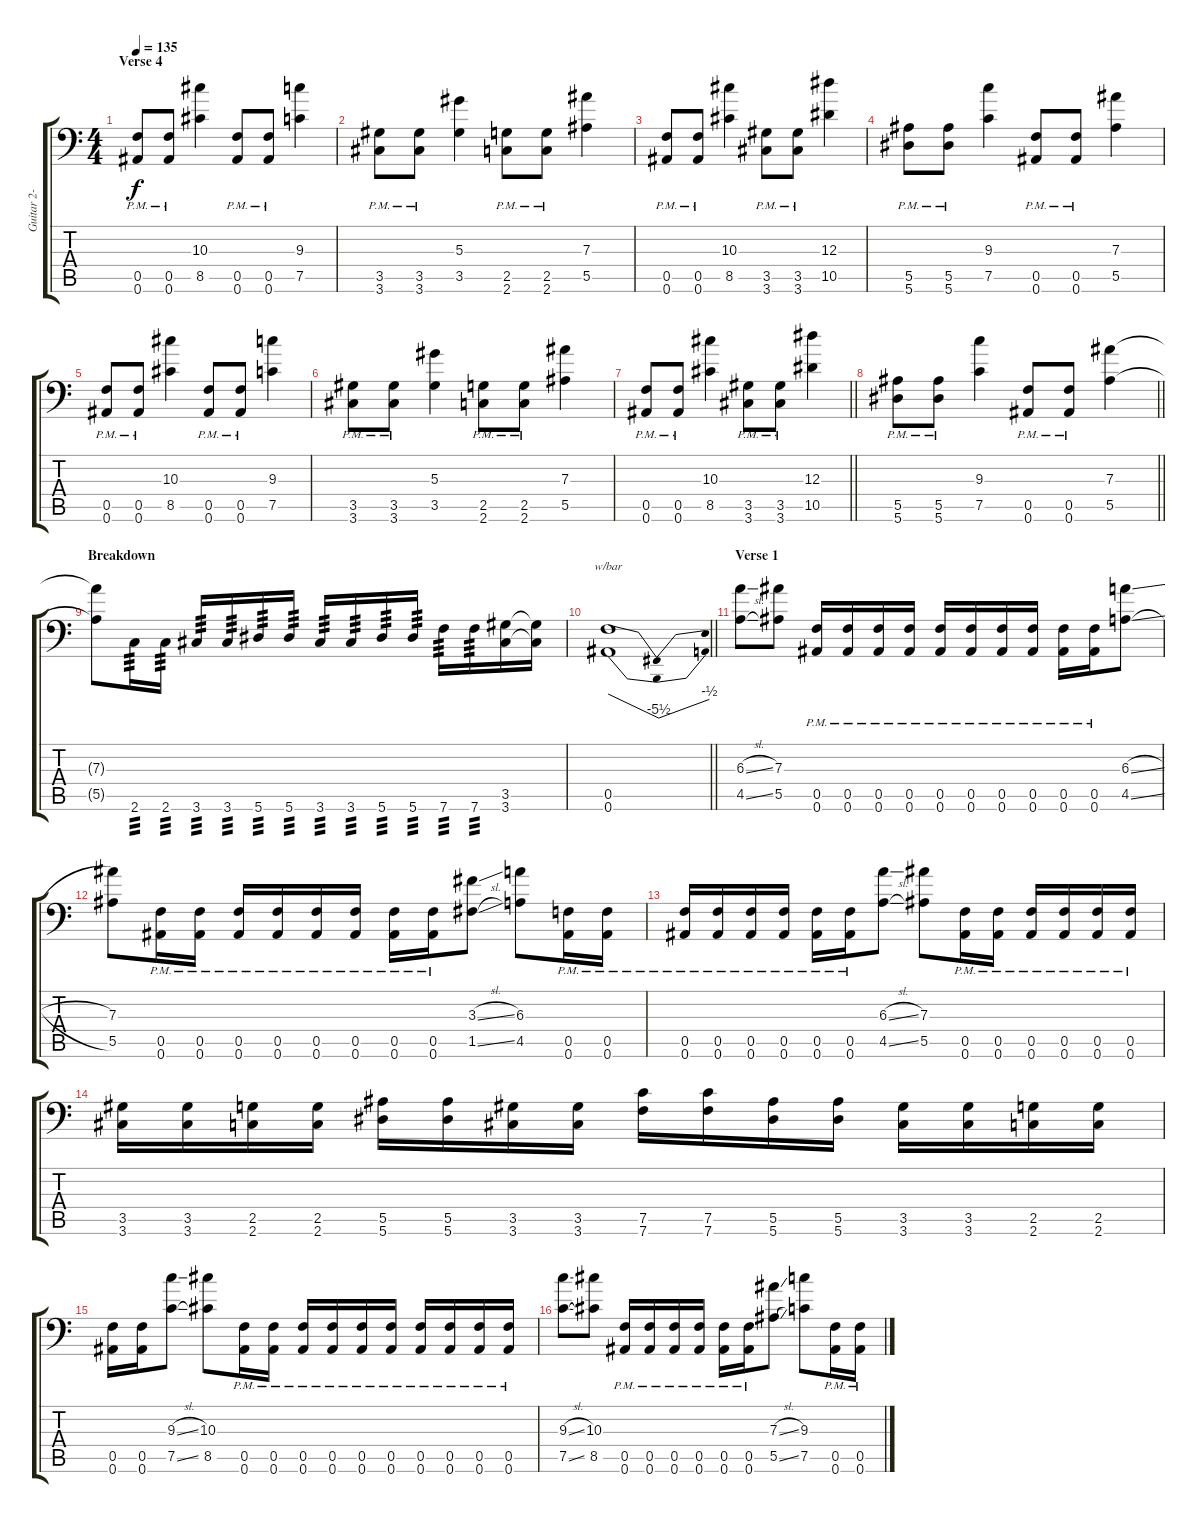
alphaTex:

\track ("Guitar 2- Right Side" "Guitar 2- ") {instrument distortionguitar}
\staff {score tabs}
\tuning (C4 G3 Eb3 Bb2 F2 Bb1) {hide}
\ts (4 4)
\section ("" "Verse 4")
\tempo 135
\clef f4
\ks c
(0.5{pm} 0.6{pm}).8{dy f} (0.5{pm} 0.6{pm}).8 (10.3 8.5).4 (0.5{pm} 0.6{pm}).8 (0.5{pm} 0.6{pm}).8 (9.3 7.5).4 |
(3.5{pm} 3.6{pm}).8 (3.5{pm} 3.6{pm}).8 (5.3 3.5).4 (2.5{pm} 2.6{pm}).8 (2.5{pm} 2.6{pm}).8 (7.3 5.5).4 |
(0.5{pm} 0.6{pm}).8 (0.5{pm} 0.6{pm}).8 (10.3 8.5).4 (3.5{pm} 3.6{pm}).8 (3.5{pm} 3.6{pm}).8 (12.3 10.5).4 |
(5.5{pm} 5.6{pm}).8 (5.5{pm} 5.6{pm}).8 (9.3 7.5).4 (0.5{pm} 0.6{pm}).8 (0.5{pm} 0.6{pm}).8 (7.3 5.5).4 |
(0.5{pm} 0.6{pm}).8 (0.5{pm} 0.6{pm}).8 (10.3 8.5).4 (0.5{pm} 0.6{pm}).8 (0.5{pm} 0.6{pm}).8 (9.3 7.5).4 |
(3.5{pm} 3.6{pm}).8 (3.5{pm} 3.6{pm}).8 (5.3 3.5).4 (2.5{pm} 2.6{pm}).8 (2.5{pm} 2.6{pm}).8 (7.3 5.5).4 |
\barLineRight lightlight
(0.5{pm} 0.6{pm}).8 (0.5{pm} 0.6{pm}).8 (10.3 8.5).4 (3.5{pm} 3.6{pm}).8 (3.5{pm} 3.6{pm}).8 (12.3 10.5).4 |
\barLineRight lightlight
(5.5{pm} 5.6{pm}).8 (5.5{pm} 5.6{pm}).8 (9.3 7.5).4 (0.5{pm} 0.6{pm}).8 (0.5{pm} 0.6{pm}).8 (7.3 5.5).4 |
\section ("" "Breakdown")
(7.3{t} 5.5{t}).8 2.6.16{tp 3} 2.6.16{tp 3} 3.6.16{tp 3} 3.6.16{tp 3} 5.6.16{tp 3} 5.6.16{tp 3} 3.6.16{tp 3} 3.6.16{tp 3} 5.6.16{tp 3} 5.6.16{tp 3} 7.6.16{tp 3} 7.6.16{tp 3} (3.5 3.6).16 (3.5{t} 3.6{t}).16 |
\barLineRight lightlight
(0.5 0.6).1{tbe (dip default 0 0 45 -22 60 -2)} |
\section ("" "Verse 1")
(6.3{sl} 4.5{sl}).8 (7.3 5.5).8 (0.5{pm} 0.6{pm}).16 (0.5{pm} 0.6{pm}).16 (0.5{pm} 0.6{pm}).16 (0.5{pm} 0.6{pm}).16 (0.5{pm} 0.6{pm}).16 (0.5{pm} 0.6{pm}).16 (0.5{pm} 0.6{pm}).16 (0.5{pm} 0.6{pm}).16 (0.5{pm} 0.6{pm}).16 (0.5{pm} 0.6{pm}).16 (6.3{sl} 4.5{sl}).8 |
(7.3 5.5).8 (0.5{pm} 0.6{pm}).16 (0.5{pm} 0.6{pm}).16 (0.5{pm} 0.6{pm}).16 (0.5{pm} 0.6{pm}).16 (0.5{pm} 0.6{pm}).16 (0.5{pm} 0.6{pm}).16 (0.5{pm} 0.6{pm}).16 (0.5{pm} 0.6{pm}).16 (3.3{sl} 1.5{sl}).8 (6.3 4.5).8 (0.5{pm} 0.6{pm}).16 (0.5{pm} 0.6{pm}).16 |
(0.5{pm} 0.6{pm}).16 (0.5{pm} 0.6{pm}).16 (0.5{pm} 0.6{pm}).16 (0.5{pm} 0.6{pm}).16 (0.5{pm} 0.6{pm}).16 (0.5{pm} 0.6{pm}).16 (6.3{sl} 4.5{sl}).8 (7.3 5.5).8 (0.5{pm} 0.6{pm}).16 (0.5{pm} 0.6{pm}).16 (0.5{pm} 0.6{pm}).16 (0.5{pm} 0.6{pm}).16 (0.5{pm} 0.6{pm}).16 (0.5{pm} 0.6{pm}).16 |
(3.5 3.6).16 (3.5 3.6).16 (2.5 2.6).16 (2.5 2.6).16 (5.5 5.6).16 (5.5 5.6).16 (3.5 3.6).16 (3.5 3.6).16 (7.5 7.6).16 (7.5 7.6).16 (5.5 5.6).16 (5.5 5.6).16 (3.5 3.6).16 (3.5 3.6).16 (2.5 2.6).16 (2.5 2.6).16 |
(0.5 0.6).16 (0.5 0.6).16 (9.3{sl} 7.5{sl}).8 (10.3 8.5).8 (0.5{pm} 0.6{pm}).16 (0.5{pm} 0.6{pm}).16 (0.5{pm} 0.6{pm}).16 (0.5{pm} 0.6{pm}).16 (0.5{pm} 0.6{pm}).16 (0.5{pm} 0.6{pm}).16 (0.5{pm} 0.6{pm}).16 (0.5{pm} 0.6{pm}).16 (0.5{pm} 0.6{pm}).16 (0.5{pm} 0.6{pm}).16 |
(9.3{sl} 7.5{sl}).8 (10.3 8.5).8 (0.5{pm} 0.6{pm}).16 (0.5{pm} 0.6{pm}).16 (0.5{pm} 0.6{pm}).16 (0.5{pm} 0.6{pm}).16 (0.5{pm} 0.6{pm}).16 (0.5{pm} 0.6{pm}).16 (7.3{sl} 5.5{sl}).8 (9.3 7.5).8 (0.5{pm} 0.6{pm}).16 (0.5{pm} 0.6{pm}).16
